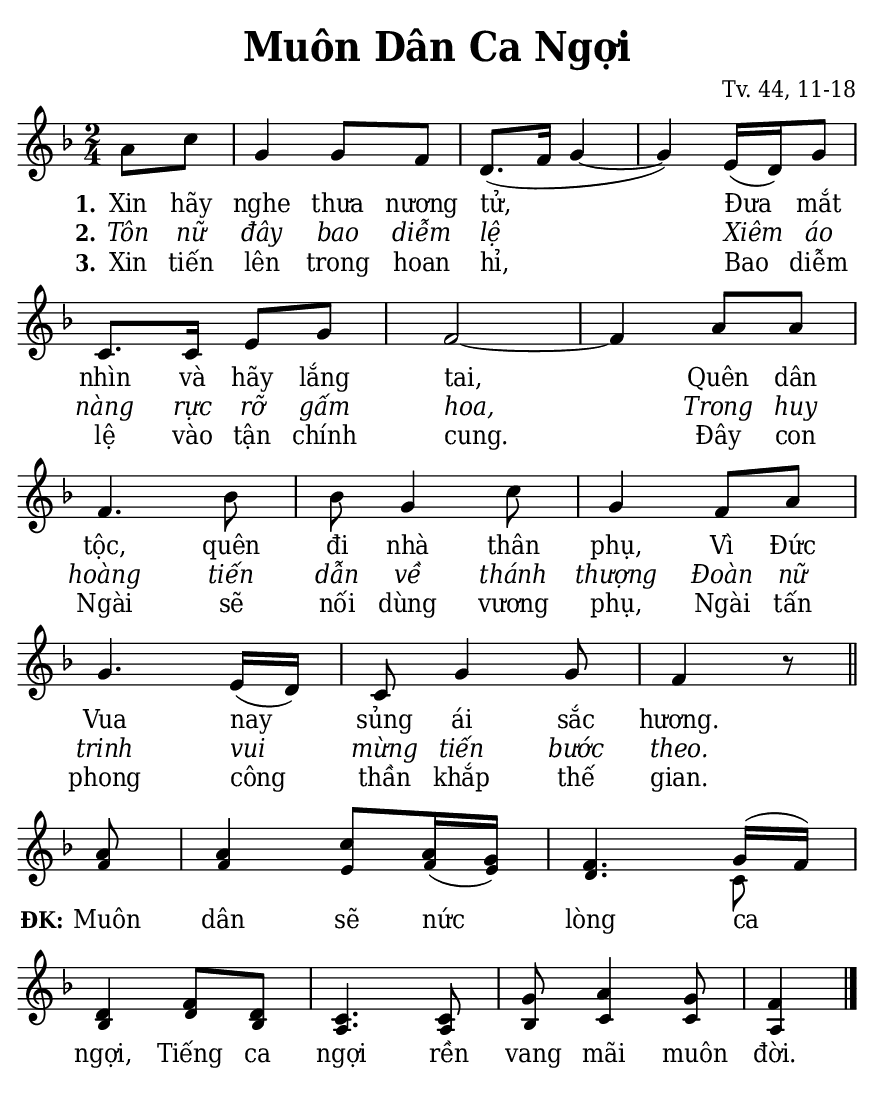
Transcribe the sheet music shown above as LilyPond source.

% Cài đặt chung\
\version "2.22.1"
\include "english.ly"

\header {
  title = \markup { \fontsize #1 "Muôn Dân Ca Ngợi" }
  composer = "Tv. 44, 11-18"
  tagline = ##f
}

% Nhạc phiên khúc
nhacPhienKhucSop = \relative c'' {
  \partial 4 a8 c |
  g4 g8 f |
  d8. (f16 g4 ~ |
  g) e16 (d) g8 |
  c,8. c16 e8 g |
  f2 ~ |
  f4 a8 a |
  f4. bf8 |
  bf g4 c8 |
  g4 f8 a |
  g4. e16 (d) |
  c8 g'4 g8 |
  f4 r8 \bar "||" \break
  
  a8 |
  a4 c8 a16 (g) |
  f4. g16 (f) |
  d4 f8 d |
  c4. c8 |
  g' a4 g8 |
  f4 \bar "|."
}

nhacPhienKhucAlto = \relative c' {
  r4 |
  R2*11
  r4.
  
  f8 |
  f4 e8 f16 (e) |
  d4. c8 |
  bf4 d8 bf |
  a4. a8 |
  bf c4 c8 |
  a4
}

% Lời phiên khúc
loiPhienKhucSop = \lyrics {
  <<
    {
      \set stanza = "1."
      Xin hãy nghe thưa nương tử,
      Đưa mắt nhìn và hãy lắng tai,
      Quên dân tộc, quên đi nhà thân phụ,
      Vì Đức Vua nay sủng ái sắc hương.
    }
    \new Lyrics {
	    \set associatedVoice = "beSop"
	    \set stanza = "2."
      \override Lyrics.LyricText.font-shape = #'italic
	    Tôn nữ đây bao diễm lệ
	    Xiêm áo nàng rực rỡ gấm hoa,
	    Trong huy hoàng tiến dẫn về thánh thượng
	    Đoàn nữ trinh vui mừng tiến bước theo.
    }
    \new Lyrics {
	    \set associatedVoice = "beSop"
	    \set stanza = "3."
	    Xin tiến lên trong hoan hỉ,
	    Bao diễm lệ vào tận chính cung.
	    Đây con Ngài sẽ nối dùng vương phụ,
	    Ngài tấn phong công thần khắp thế gian.
    }
  >>
  \set stanza = "ĐK:"
  Muôn dân sẽ nức lòng ca ngợi,
  Tiếng ca ngợi rền vang mãi muôn đời.
}

% Dàn trang
\paper {
  #(set-paper-size "a5")
  top-margin = 3\mm
  bottom-margin = 3\mm
  left-margin = 3\mm
  right-margin = 3\mm
  indent = #0
  #(define fonts
	 (make-pango-font-tree "Deja Vu Serif Condensed"
	 		       "Deja Vu Serif Condensed"
			       "Deja Vu Serif Condensed"
			       (/ 20 20)))
  print-page-number = ##f
  system-system-spacing = #'((basic-distance . 0.1) (padding . 2))
}

TongNhip = {
  \key f \major \time 2/4
  \set Timing.beamExceptions = #'()
  \set Timing.baseMoment = #(ly:make-moment 1/4)
}

% Đổi kích thước nốt cho bè phụ
notBePhu =
#(define-music-function (font-size music) (number? ly:music?)
   (for-some-music
     (lambda (m)
       (if (music-is-of-type? m 'rhythmic-event)
           (begin
             (set! (ly:music-property m 'tweaks)
                   (cons `(font-size . ,font-size)
                         (ly:music-property m 'tweaks)))
             #t)
           #f))
     music)
   music)

\score {
  \new ChoirStaff <<
    \new Staff \with {
        \consists "Merge_rests_engraver"
        printPartCombineTexts = ##f
      }
      <<
      \new Voice \TongNhip \partCombine 
        \nhacPhienKhucSop
        \notBePhu -1 { \nhacPhienKhucAlto }
      \new NullVoice = beSop \nhacPhienKhucSop
      \new Lyrics \lyricsto beSop \loiPhienKhucSop
      >>
  >>
  \layout {
    \override Lyrics.LyricSpace.minimum-distance = #2
    \override Score.BarNumber.break-visibility = ##(#f #f #f)
    \override Score.SpacingSpanner.uniform-stretching = ##t
  } 
}
